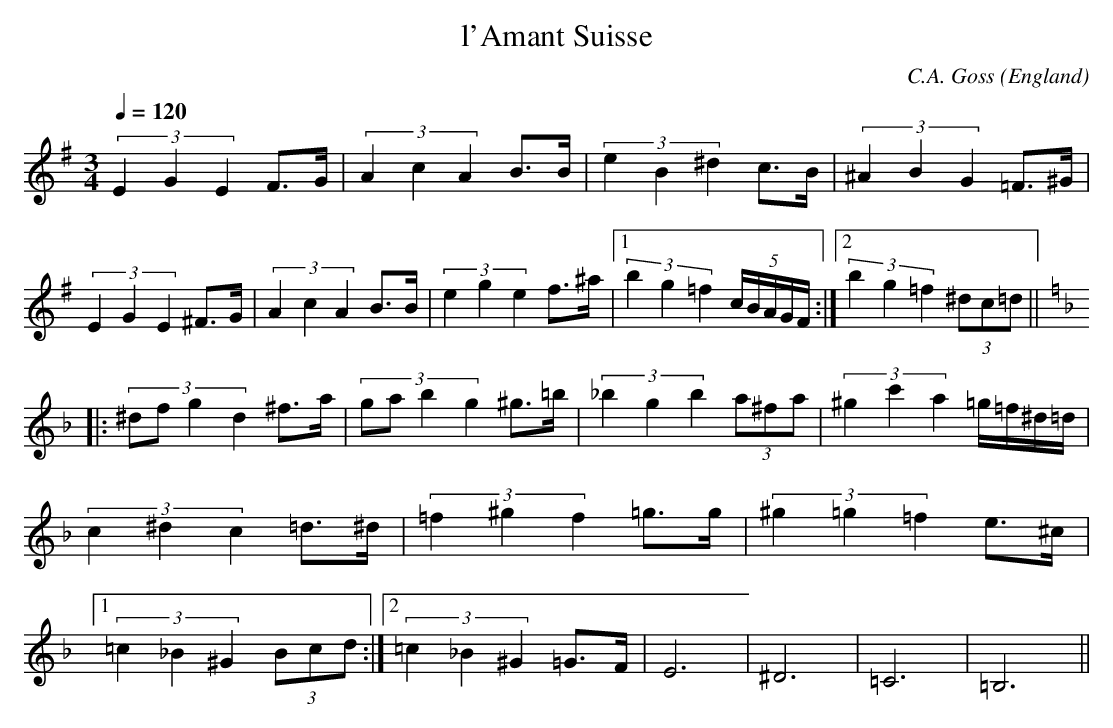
X:1
T:l'Amant Suisse
C:C.A. Goss
M:3/4
O:England
Q:1/4=120
K:E min
(3:2:3E2G2E2 F>G| (3:2:3A2c2A2 B>B| \
(3:2:3e2B2^d2 c>B| (3:2:3^A2B2G2 =F>^G|
(3:2:3E2G2E2 ^F>G | (3:2:3A2c2A2 B>B|\
(3:2:3e2g2e2 f>^a \
|1 (3:2:3b2g2=f2 (5c/B/A/G/F/ :|2 \
(3:2:3b2g2=f2 (3^dc=d ||
K:Dm
|: (3:2:4^dfg2d2 ^f>a| (3:2:4gab2g2 ^g>=b | \
(3:2:3_b2g2b2 (3a^fa| (3:2:3^g2c'2a2 =g/=f/^d/=d/ |
(3:2:3c2^d2c2 =d>^d| (3:2:3=f2^g2f2 =g>g |\
(3:2:3^g2=g2=f2 e>^c \
|1 (3:2:3=c2_B2^G2 (3Bcd \
:|2 (3:2:3=c2_B2^G2 =G>F | E6 | ^D6 | =C6 | =B,6 ||
